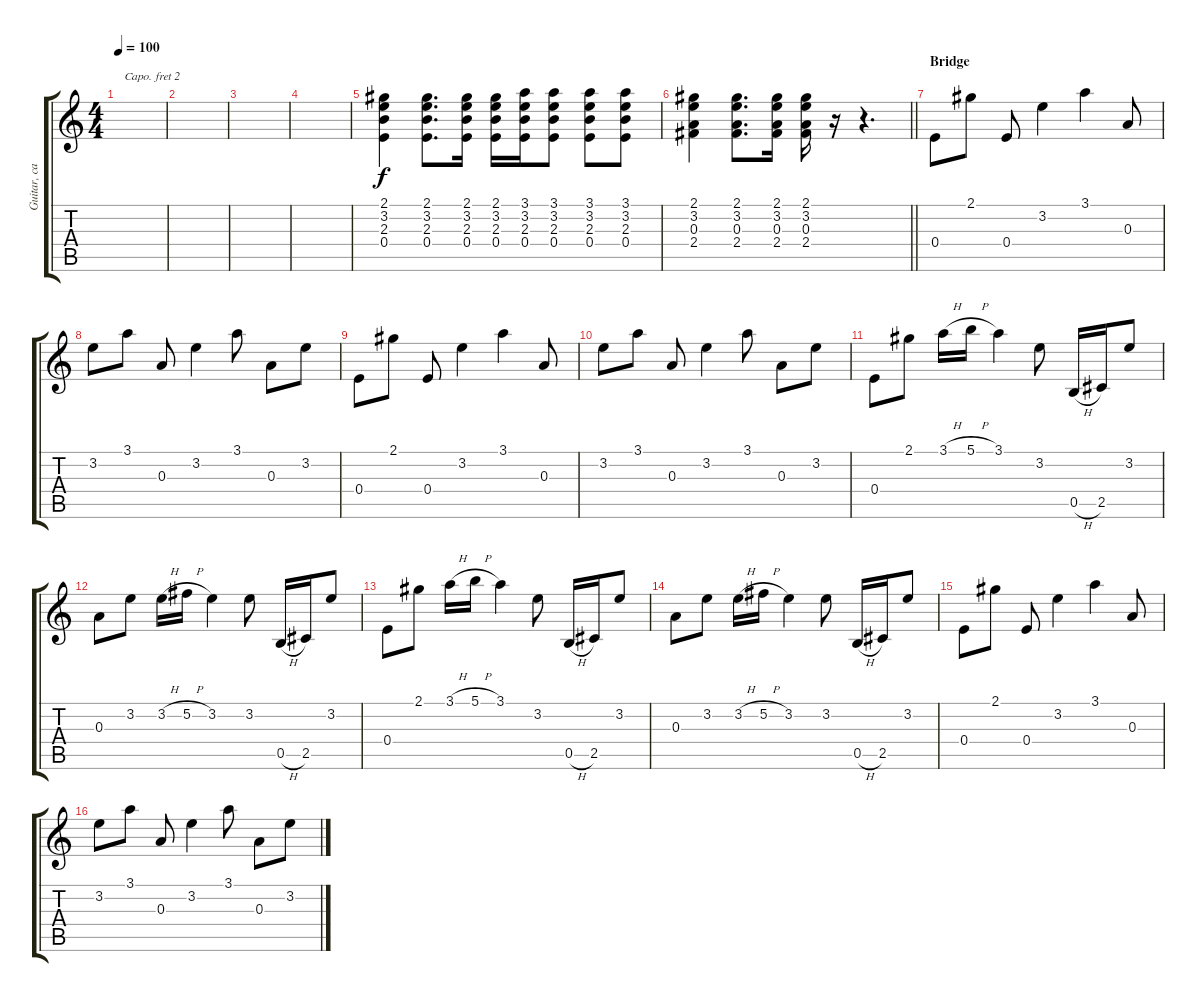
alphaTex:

\track ("Guitar, capo 2nd fret" "Guitar, ca") {instrument electricguitarclean}
\staff {score tabs}
\capo 2
\tuning (E4 B3 G3 D3 A2 E2) {hide}
\ts (4 4)
\tempo 100
\clef g2
\ks c
|
|
|
|
(2.1 3.2 2.3 0.4).4 (2.1 3.2 2.3 0.4).8{d} (2.1 3.2 2.3 0.4).16 (2.1 3.2 2.3 0.4).16 (3.1 3.2 2.3 0.4).16 (3.1 3.2 2.3 0.4).8 (3.1 3.2 2.3 0.4).8 (3.1 3.2 2.3 0.4).8 |
\barLineRight lightlight
(2.1 3.2 0.3 2.4).4 (2.1 3.2 0.3 2.4).8{d} (2.1 3.2 0.3 2.4).16 (2.1 3.2 0.3 2.4).16 r.16 r.4{d} |
\section ("" "Bridge")
0.4.8 2.1.8 0.4.8 3.2.4 3.1.4 0.3.8 |
3.2.8 3.1.8 0.3.8 3.2.4 3.1.8 0.3.8 3.2.8 |
0.4.8 2.1.8 0.4.8 3.2.4 3.1.4 0.3.8 |
3.2.8 3.1.8 0.3.8 3.2.4 3.1.8 0.3.8 3.2.8 |
0.4.8 2.1.8 3.1{h}.16 5.1{h}.16 3.1.4 3.2.8 0.5{h}.16 2.5.16 3.2.8 |
0.3.8 3.2.8 3.2{h}.16 5.2{h}.16 3.2.4 3.2.8 0.5{h}.16 2.5.16 3.2.8 |
0.4.8 2.1.8 3.1{h}.16 5.1{h}.16 3.1.4 3.2.8 0.5{h}.16 2.5.16 3.2.8 |
0.3.8 3.2.8 3.2{h}.16 5.2{h}.16 3.2.4 3.2.8 0.5{h}.16 2.5.16 3.2.8 |
0.4.8 2.1.8 0.4.8 3.2.4 3.1.4 0.3.8 |
3.2.8 3.1.8 0.3.8 3.2.4 3.1.8 0.3.8 3.2.8
